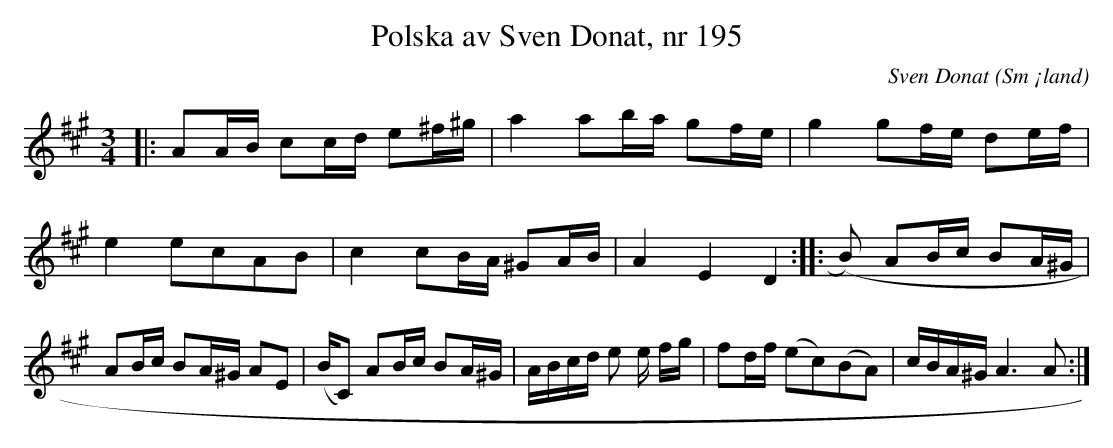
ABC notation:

X:1
T:Polska av Sven Donat, nr 195
T:
C:Sven Donat
O:Sm ¡land
M:3/4
L:1/16
K:A
|:A2AB c2cd e2^f^g | a4 a2ba g2fe | g4 g2fe d2ef |e4 e2c2A2B2 | c4 c2BA ^G2AB | A4 E4 D4 :| |: (B2) A2Bc B2A^G | A2Bc B2A^G A2E2 | (BC2) A2Bc B2A^G | ABcd e2 e fg 2 | f2df (e2c2)(B2A2) | cBA^G A6 A2 :|
